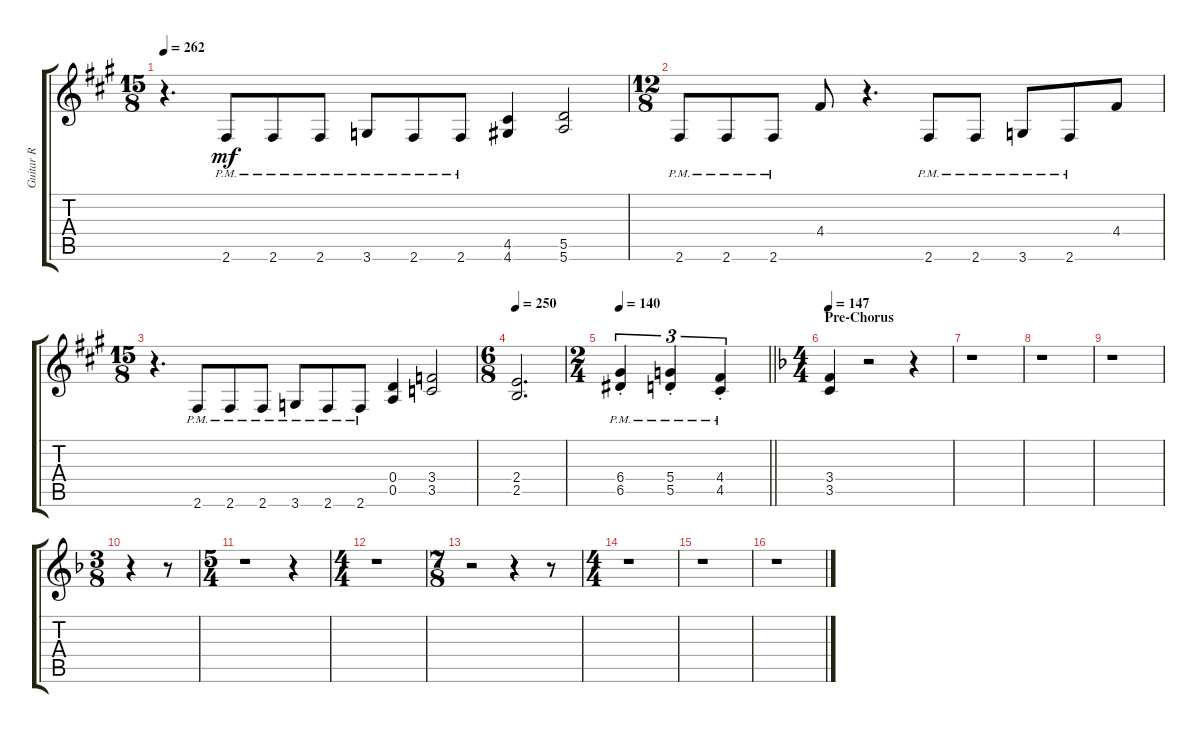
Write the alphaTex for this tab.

\track ("Guitar R" "Guitar R") {instrument distortionguitar}
\staff {score tabs}
\tuning (E4 B3 G3 D3 A2 E2) {hide}
\ts (15 8)
\tempo 262
\clef g2
\ks a
r.4{d dy mf} 2.6{pm}.8 2.6{pm}.8 2.6{pm}.8 3.6{pm}.8 2.6{pm}.8 2.6{pm}.8 (4.5 4.6).4 (5.5 5.6).2 |
\ts (12 8)
2.6{pm}.8 2.6{pm}.8 2.6{pm}.8 4.4.8 r.4{d} 2.6{pm}.8 2.6{pm}.8 3.6{pm}.8 2.6{pm}.8 4.4.8 |
\ts (15 8)
r.4{d} 2.6{pm}.8 2.6{pm}.8 2.6{pm}.8 3.6{pm}.8 2.6{pm}.8 2.6{pm}.8 (0.4 0.5).4 (3.4 3.5).2 |
\ts (6 8)
\tempo 250
(2.4 2.5).2{d} |
\ts (2 4)
\tempo 140
\barLineRight lightlight
(6.4{pm st} 6.5{pm st}).4{tu (3 2)} (5.4{pm st} 5.5{pm st}).4{tu (3 2)} (4.4{pm st} 4.5{pm st}).4{tu (3 2)} |
\ts (4 4)
\section ("" "Pre-Chorus")
\tempo 147
\ks f
(3.4 3.5).4 r.2 r.4 |
r.1 |
r.1 |
r.1 |
\ts (3 8)
r.4 r.8 |
\ts (5 4)
r.1 r.4 |
\ts (4 4)
r.1 |
\ts (7 8)
r.2 r.4 r.8 |
\ts (4 4)
r.1 |
r.1 |
r.1
